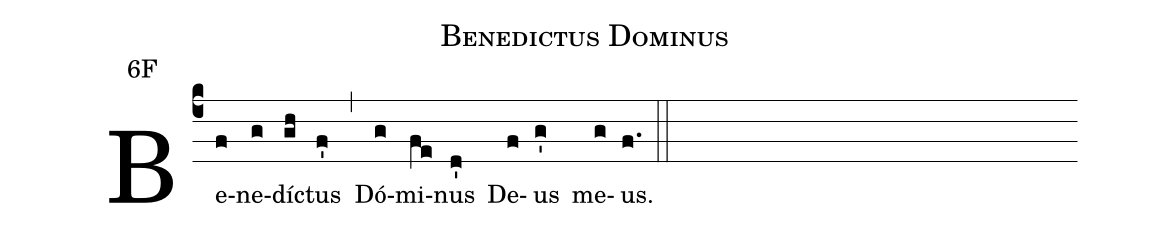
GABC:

name:Benedictus Dominus;
office-part:Antiphona;
mode:6;
annotation: 6F;
%%
(c4) Be(f)ne(g)díc(gh)tus(f') (,) Dó(g)mi(fe)nus(d') De(f)us(g') me(g)us.(f.) (::)
